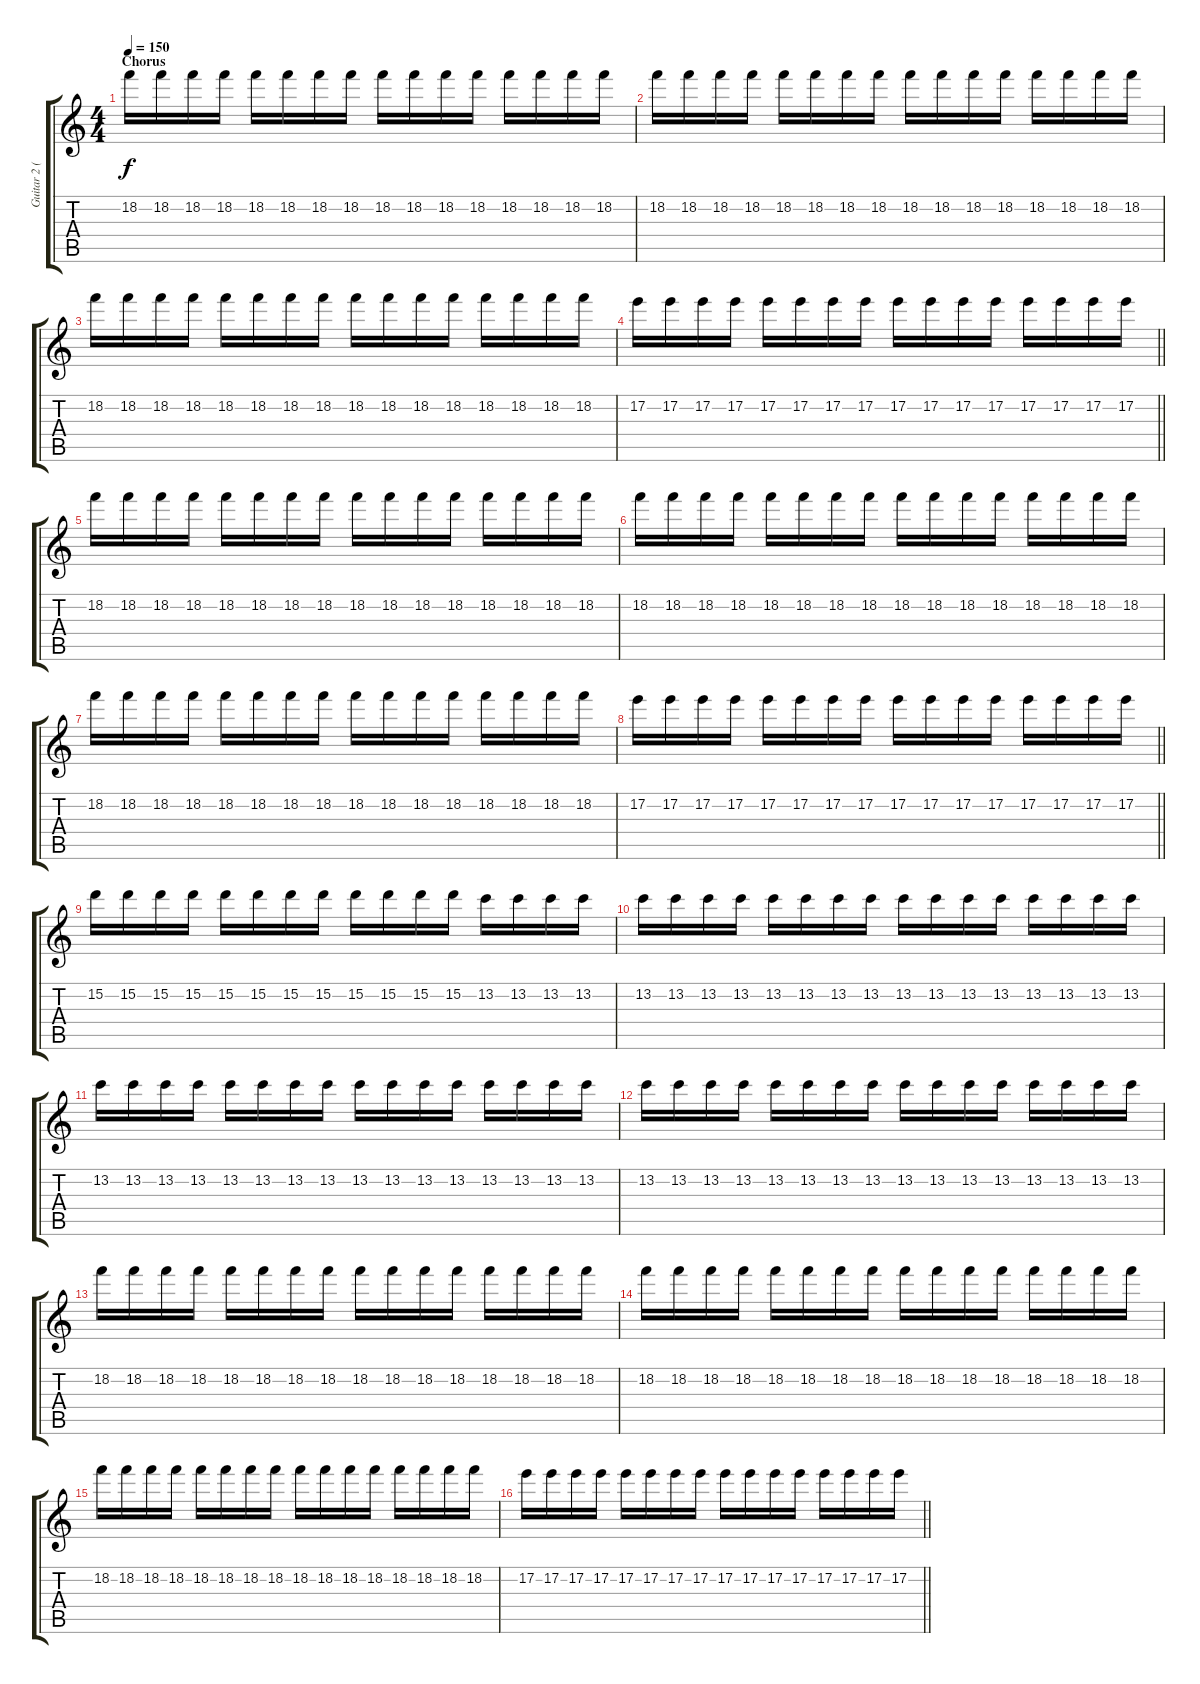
\track ("Guitar 2 (Paul)" "Guitar 2 (") {instrument electricguitarjazz}
\staff {score tabs}
\tuning (E4 B3 G3 D3 A2 E2) {hide}
\ts (4 4)
\section ("" "Chorus")
\tempo 150
\clef g2
\ks c
18.2.16{dy f} 18.2.16 18.2.16 18.2.16 18.2.16 18.2.16 18.2.16 18.2.16 18.2.16 18.2.16 18.2.16 18.2.16 18.2.16 18.2.16 18.2.16 18.2.16 |
18.2.16 18.2.16 18.2.16 18.2.16 18.2.16 18.2.16 18.2.16 18.2.16 18.2.16 18.2.16 18.2.16 18.2.16 18.2.16 18.2.16 18.2.16 18.2.16 |
18.2.16 18.2.16 18.2.16 18.2.16 18.2.16 18.2.16 18.2.16 18.2.16 18.2.16 18.2.16 18.2.16 18.2.16 18.2.16 18.2.16 18.2.16 18.2.16 |
\barLineRight lightlight
17.2.16 17.2.16 17.2.16 17.2.16 17.2.16 17.2.16 17.2.16 17.2.16 17.2.16 17.2.16 17.2.16 17.2.16 17.2.16 17.2.16 17.2.16 17.2.16 |
18.2.16 18.2.16 18.2.16 18.2.16 18.2.16 18.2.16 18.2.16 18.2.16 18.2.16 18.2.16 18.2.16 18.2.16 18.2.16 18.2.16 18.2.16 18.2.16 |
18.2.16 18.2.16 18.2.16 18.2.16 18.2.16 18.2.16 18.2.16 18.2.16 18.2.16 18.2.16 18.2.16 18.2.16 18.2.16 18.2.16 18.2.16 18.2.16 |
18.2.16 18.2.16 18.2.16 18.2.16 18.2.16 18.2.16 18.2.16 18.2.16 18.2.16 18.2.16 18.2.16 18.2.16 18.2.16 18.2.16 18.2.16 18.2.16 |
\barLineRight lightlight
17.2.16 17.2.16 17.2.16 17.2.16 17.2.16 17.2.16 17.2.16 17.2.16 17.2.16 17.2.16 17.2.16 17.2.16 17.2.16 17.2.16 17.2.16 17.2.16 |
15.2.16 15.2.16 15.2.16 15.2.16 15.2.16 15.2.16 15.2.16 15.2.16 15.2.16 15.2.16 15.2.16 15.2.16 13.2.16 13.2.16 13.2.16 13.2.16 |
13.2.16 13.2.16 13.2.16 13.2.16 13.2.16 13.2.16 13.2.16 13.2.16 13.2.16 13.2.16 13.2.16 13.2.16 13.2.16 13.2.16 13.2.16 13.2.16 |
13.2.16 13.2.16 13.2.16 13.2.16 13.2.16 13.2.16 13.2.16 13.2.16 13.2.16 13.2.16 13.2.16 13.2.16 13.2.16 13.2.16 13.2.16 13.2.16 |
13.2.16 13.2.16 13.2.16 13.2.16 13.2.16 13.2.16 13.2.16 13.2.16 13.2.16 13.2.16 13.2.16 13.2.16 13.2.16 13.2.16 13.2.16 13.2.16 |
18.2.16 18.2.16 18.2.16 18.2.16 18.2.16 18.2.16 18.2.16 18.2.16 18.2.16 18.2.16 18.2.16 18.2.16 18.2.16 18.2.16 18.2.16 18.2.16 |
18.2.16 18.2.16 18.2.16 18.2.16 18.2.16 18.2.16 18.2.16 18.2.16 18.2.16 18.2.16 18.2.16 18.2.16 18.2.16 18.2.16 18.2.16 18.2.16 |
18.2.16 18.2.16 18.2.16 18.2.16 18.2.16 18.2.16 18.2.16 18.2.16 18.2.16 18.2.16 18.2.16 18.2.16 18.2.16 18.2.16 18.2.16 18.2.16 |
\barLineRight lightlight
17.2.16 17.2.16 17.2.16 17.2.16 17.2.16 17.2.16 17.2.16 17.2.16 17.2.16 17.2.16 17.2.16 17.2.16 17.2.16 17.2.16 17.2.16 17.2.16
